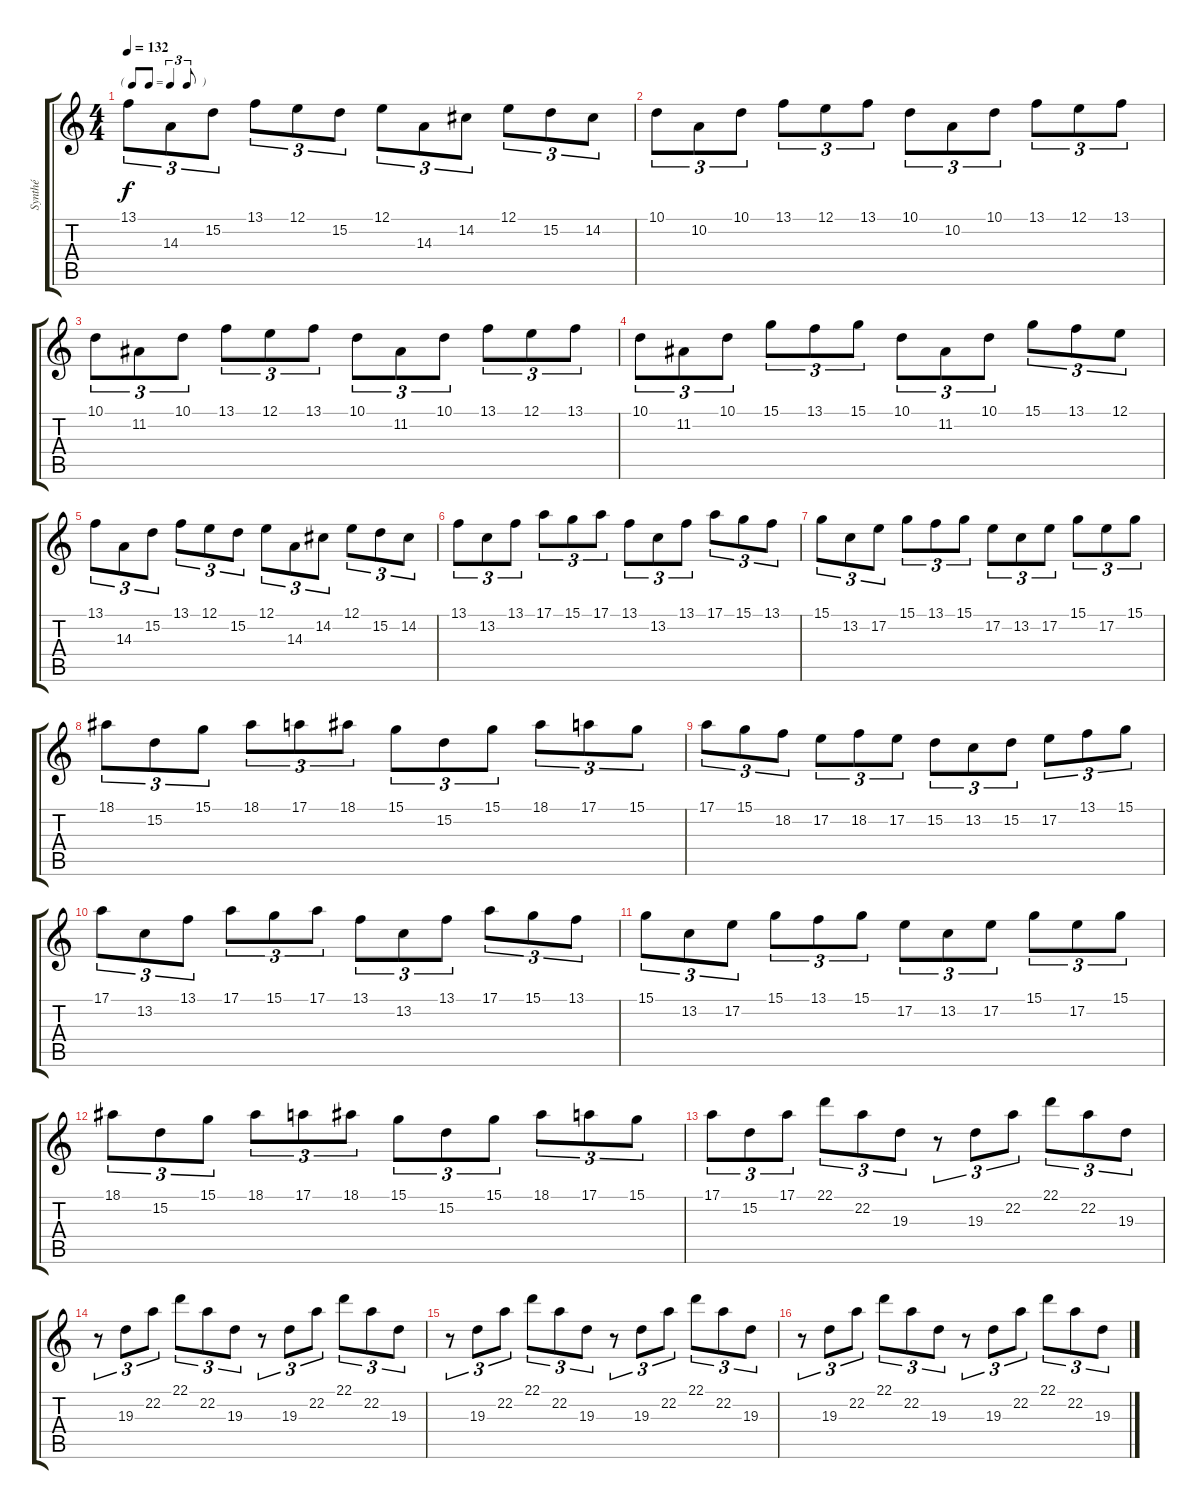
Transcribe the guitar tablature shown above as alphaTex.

\track ("Synthé" "Synthé") {instrument synthbrass1}
\staff {score tabs}
\tuning (E4 B3 G3 D3 A2 E2) {hide}
\ts (4 4)
\tf triplet8th
\tempo 132
\clef g2
\ks c
13.1.8{tu (3 2) dy f} 14.3.8{tu (3 2)} 15.2.8{tu (3 2)} 13.1.8{tu (3 2)} 12.1.8{tu (3 2)} 15.2.8{tu (3 2)} 12.1.8{tu (3 2)} 14.3.8{tu (3 2)} 14.2.8{tu (3 2)} 12.1.8{tu (3 2)} 15.2.8{tu (3 2)} 14.2.8{tu (3 2)} |
10.1.8{tu (3 2)} 10.2.8{tu (3 2)} 10.1.8{tu (3 2)} 13.1.8{tu (3 2)} 12.1.8{tu (3 2)} 13.1.8{tu (3 2)} 10.1.8{tu (3 2)} 10.2.8{tu (3 2)} 10.1.8{tu (3 2)} 13.1.8{tu (3 2)} 12.1.8{tu (3 2)} 13.1.8{tu (3 2)} |
10.1.8{tu (3 2)} 11.2.8{tu (3 2)} 10.1.8{tu (3 2)} 13.1.8{tu (3 2)} 12.1.8{tu (3 2)} 13.1.8{tu (3 2)} 10.1.8{tu (3 2)} 11.2.8{tu (3 2)} 10.1.8{tu (3 2)} 13.1.8{tu (3 2)} 12.1.8{tu (3 2)} 13.1.8{tu (3 2)} |
10.1.8{tu (3 2)} 11.2.8{tu (3 2)} 10.1.8{tu (3 2)} 15.1.8{tu (3 2)} 13.1.8{tu (3 2)} 15.1.8{tu (3 2)} 10.1.8{tu (3 2)} 11.2.8{tu (3 2)} 10.1.8{tu (3 2)} 15.1.8{tu (3 2)} 13.1.8{tu (3 2)} 12.1.8{tu (3 2)} |
13.1.8{tu (3 2)} 14.3.8{tu (3 2)} 15.2.8{tu (3 2)} 13.1.8{tu (3 2)} 12.1.8{tu (3 2)} 15.2.8{tu (3 2)} 12.1.8{tu (3 2)} 14.3.8{tu (3 2)} 14.2.8{tu (3 2)} 12.1.8{tu (3 2)} 15.2.8{tu (3 2)} 14.2.8{tu (3 2)} |
13.1.8{tu (3 2)} 13.2.8{tu (3 2)} 13.1.8{tu (3 2)} 17.1.8{tu (3 2)} 15.1.8{tu (3 2)} 17.1.8{tu (3 2)} 13.1.8{tu (3 2)} 13.2.8{tu (3 2)} 13.1.8{tu (3 2)} 17.1.8{tu (3 2)} 15.1.8{tu (3 2)} 13.1.8{tu (3 2)} |
15.1.8{tu (3 2)} 13.2.8{tu (3 2)} 17.2.8{tu (3 2)} 15.1.8{tu (3 2)} 13.1.8{tu (3 2)} 15.1.8{tu (3 2)} 17.2.8{tu (3 2)} 13.2.8{tu (3 2)} 17.2.8{tu (3 2)} 15.1.8{tu (3 2)} 17.2.8{tu (3 2)} 15.1.8{tu (3 2)} |
18.1.8{tu (3 2)} 15.2.8{tu (3 2)} 15.1.8{tu (3 2)} 18.1.8{tu (3 2)} 17.1.8{tu (3 2)} 18.1.8{tu (3 2)} 15.1.8{tu (3 2)} 15.2.8{tu (3 2)} 15.1.8{tu (3 2)} 18.1.8{tu (3 2)} 17.1.8{tu (3 2)} 15.1.8{tu (3 2)} |
17.1.8{tu (3 2)} 15.1.8{tu (3 2)} 18.2.8{tu (3 2)} 17.2.8{tu (3 2)} 18.2.8{tu (3 2)} 17.2.8{tu (3 2)} 15.2.8{tu (3 2)} 13.2.8{tu (3 2)} 15.2.8{tu (3 2)} 17.2.8{tu (3 2)} 13.1.8{tu (3 2)} 15.1.8{tu (3 2)} |
17.1.8{tu (3 2)} 13.2.8{tu (3 2)} 13.1.8{tu (3 2)} 17.1.8{tu (3 2)} 15.1.8{tu (3 2)} 17.1.8{tu (3 2)} 13.1.8{tu (3 2)} 13.2.8{tu (3 2)} 13.1.8{tu (3 2)} 17.1.8{tu (3 2)} 15.1.8{tu (3 2)} 13.1.8{tu (3 2)} |
15.1.8{tu (3 2)} 13.2.8{tu (3 2)} 17.2.8{tu (3 2)} 15.1.8{tu (3 2)} 13.1.8{tu (3 2)} 15.1.8{tu (3 2)} 17.2.8{tu (3 2)} 13.2.8{tu (3 2)} 17.2.8{tu (3 2)} 15.1.8{tu (3 2)} 17.2.8{tu (3 2)} 15.1.8{tu (3 2)} |
18.1.8{tu (3 2)} 15.2.8{tu (3 2)} 15.1.8{tu (3 2)} 18.1.8{tu (3 2)} 17.1.8{tu (3 2)} 18.1.8{tu (3 2)} 15.1.8{tu (3 2)} 15.2.8{tu (3 2)} 15.1.8{tu (3 2)} 18.1.8{tu (3 2)} 17.1.8{tu (3 2)} 15.1.8{tu (3 2)} |
17.1.8{tu (3 2)} 15.2.8{tu (3 2)} 17.1.8{tu (3 2)} 22.1.8{tu (3 2)} 22.2.8{tu (3 2)} 19.3.8{tu (3 2)} r.8{tu (3 2)} 19.3.8{tu (3 2)} 22.2.8{tu (3 2)} 22.1.8{tu (3 2)} 22.2.8{tu (3 2)} 19.3.8{tu (3 2)} |
r.8{tu (3 2)} 19.3.8{tu (3 2)} 22.2.8{tu (3 2)} 22.1.8{tu (3 2)} 22.2.8{tu (3 2)} 19.3.8{tu (3 2)} r.8{tu (3 2)} 19.3.8{tu (3 2)} 22.2.8{tu (3 2)} 22.1.8{tu (3 2)} 22.2.8{tu (3 2)} 19.3.8{tu (3 2)} |
r.8{tu (3 2)} 19.3.8{tu (3 2)} 22.2.8{tu (3 2)} 22.1.8{tu (3 2)} 22.2.8{tu (3 2)} 19.3.8{tu (3 2)} r.8{tu (3 2)} 19.3.8{tu (3 2)} 22.2.8{tu (3 2)} 22.1.8{tu (3 2)} 22.2.8{tu (3 2)} 19.3.8{tu (3 2)} |
r.8{tu (3 2)} 19.3.8{tu (3 2)} 22.2.8{tu (3 2)} 22.1.8{tu (3 2)} 22.2.8{tu (3 2)} 19.3.8{tu (3 2)} r.8{tu (3 2)} 19.3.8{tu (3 2)} 22.2.8{tu (3 2)} 22.1.8{tu (3 2)} 22.2.8{tu (3 2)} 19.3.8{tu (3 2)}
